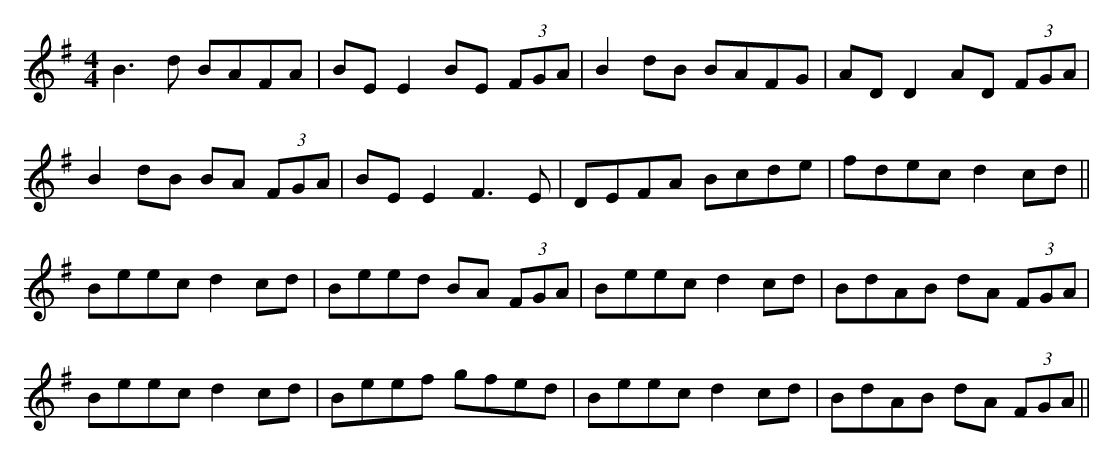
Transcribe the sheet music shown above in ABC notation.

X:1
M:4/4
K:Emin
B3d BAFA|BE E2 BE (3FGA|B2dB BAFG|AD D2 AD (3FGA|
B2dB BA (3FGA|BE E2 F3E|DEFA Bcde|fdec d2cd||
Beec d2cd|Beed BA (3FGA|Beec d2cd|BdAB dA (3FGA|
Beec d2cd|Beef gfed|Beec d2cd|BdAB dA (3FGA||
